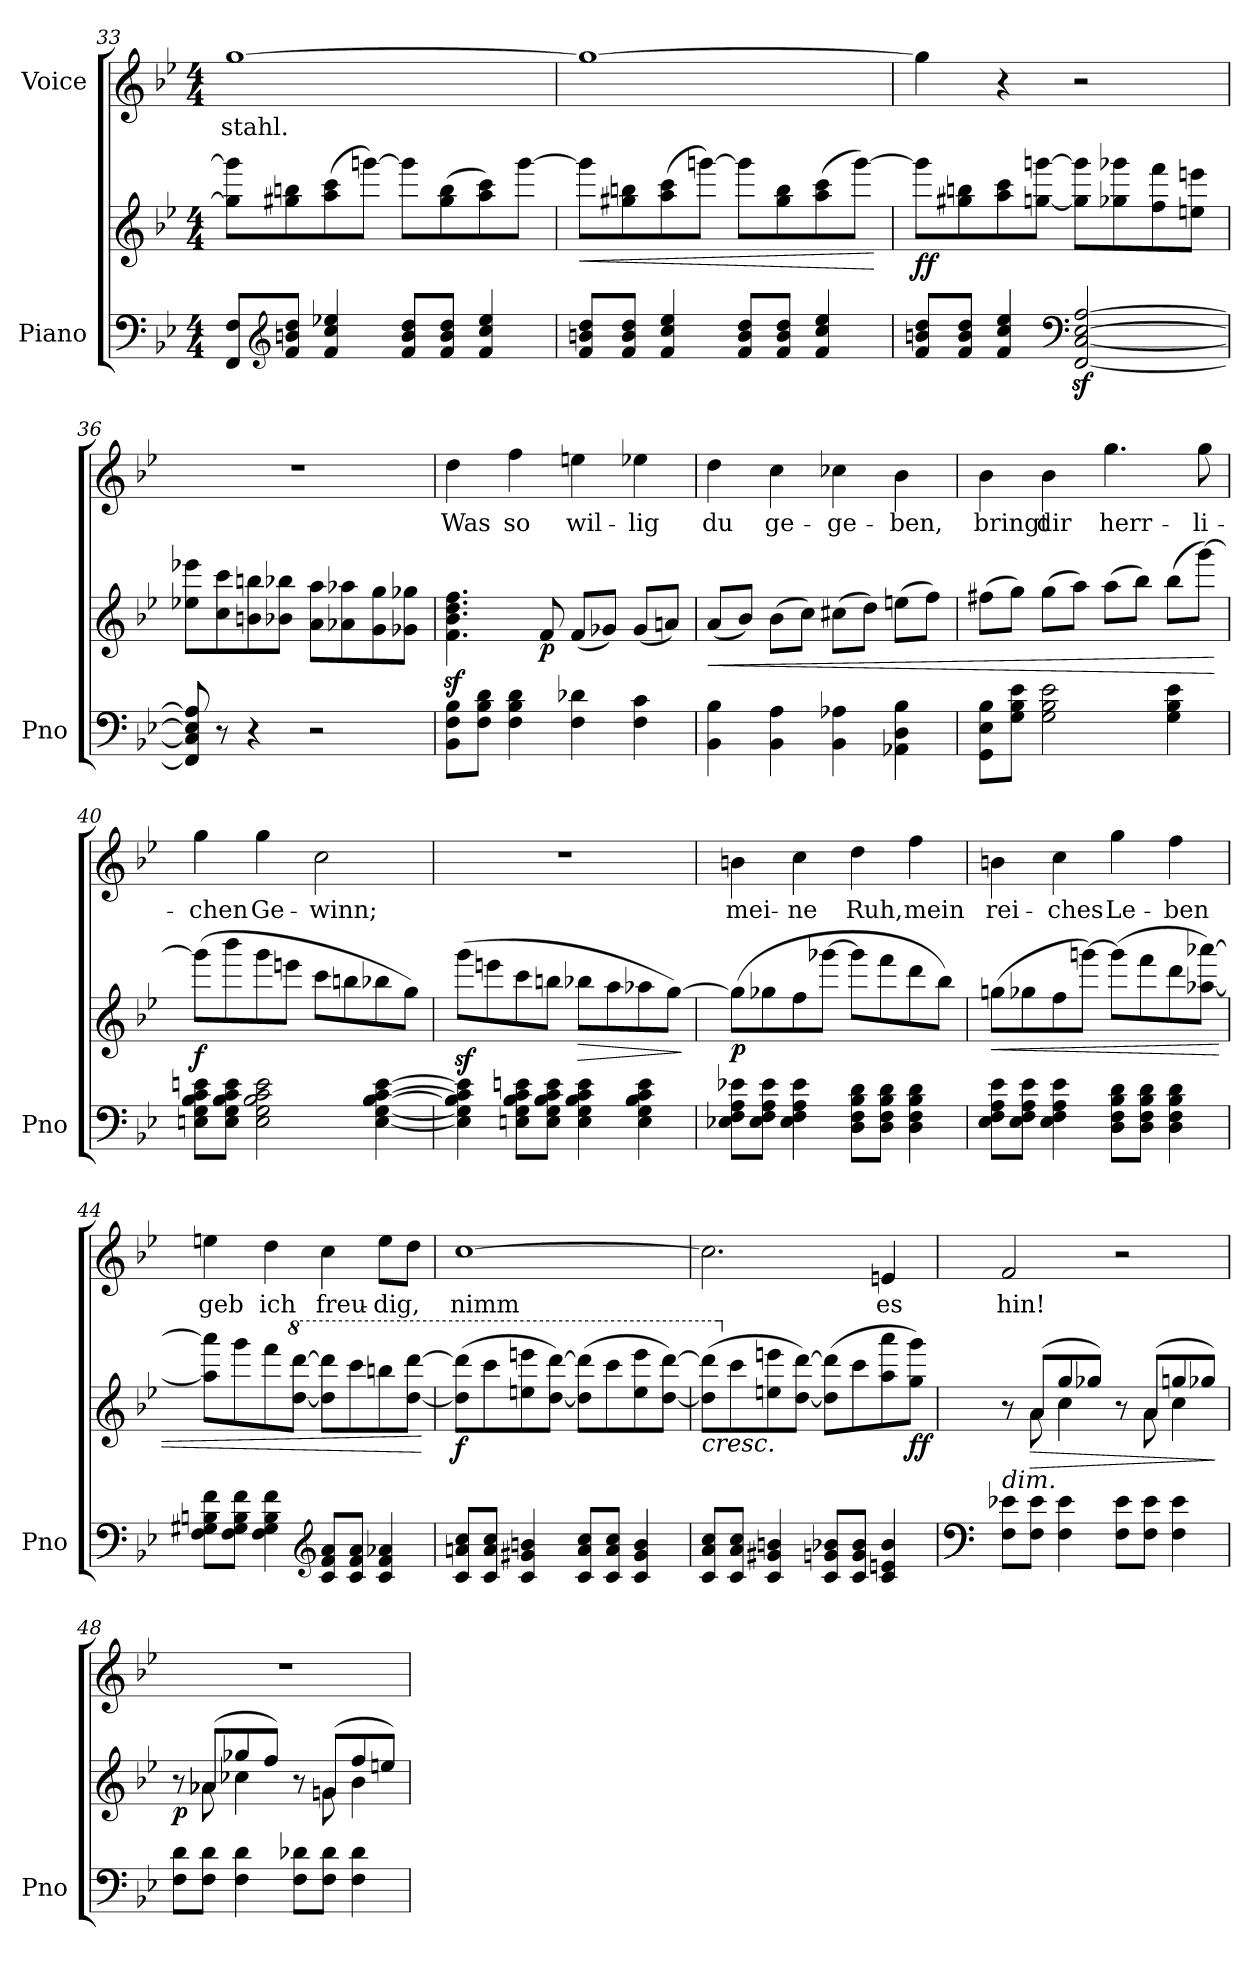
**kern	**kern	**dynam	**kern	**text
*part2	*part2	*part2	*part1	*part1
*staff3	*staff2	*staff2/3	*staff1	*staff1
*I"Piano	*	*	*I"Voice	*
*I'Pno	*	*	*	*
*clefF4	*clefG2	*	*clefG2	*
*k[b-e-]	*k[b-e-]	*	*k[b-e-]	*
*M4/4	*M4/4	*	*M4/4	*
=33	=33	=33	=33	=33
!	!	!LO:DY:b	!	!
!	!	!LO:DY:n=1:b	!	!
8FF/ 8F/L	8gg\] 8ggg\]L	other-dynamics f	[1gg	-stahl.
*clefG2	*	*	*	*
8f/ 8bn/ 8dd/J	8gg#X\ 8bbn\	.	.	.
4f/ 4cc/ 4ee-X/	(8aa\ 8ccc\	.	.	.
.	[8gggn\J)	.	.	.
8f/ 8b/ 8dd/L	8ggg\L]	.	.	.
8f/ 8b/ 8dd/J	(8gg#\ 8bb\	.	.	.
4f/ 4cc/ 4ee-/	8aa\ 8ccc\)	.	.	.
.	[8ggg\J	.	.	.
=34	=34	=34	=34	=34
!	!	!LO:HP:b	!	!
8f/ 8bn/ 8dd/L	8ggg\L]	<	1gg_	.
8f/ 8b/ 8dd/J	8gg#X\ 8bbn\	.	.	.
4f/ 4cc/ 4ee-/	(8aa\ 8ccc\	.	.	.
.	[8gggn\J)	.	.	.
8f/ 8b/ 8dd/L	8ggg\L]	.	.	.
8f/ 8b/ 8dd/J	8gg#\ 8bb\	.	.	.
4f/ 4cc/ 4ee-/	(8aa\ 8ccc\	.	.	.
.	[8ggg\J)	.	.	.
.	.	[	.	.
=35	=35	=35	=35	=35
!	!	!LO:DY:b	!	!
8f/ 8bn/ 8dd/L	8ggg\L]	ff	4gg\]	.
8f/ 8b/ 8dd/J	8gg#X\ 8bbn\	.	.	.
4f/ 4cc/ 4ee-/	8aa\ 8ccc\	.	4r	.
.	[8ggn\ [8gggn\J	.	.	.
*clefF4	*	*	*	*
[2FF/z< [2C/z< [2E-/z< [2A/z<	8gg\] 8ggg\]L	.	2r	.
.	8gg-X\ 8ggg-X\	.	.	.
.	8ff\ 8fff\	.	.	.
.	8een\ 8eeen\J	.	.	.
=36	=36	=36	=36	=36
8FF/] 8C/] 8E-/] 8A/]	8ee-X\ 8eee-X\L	.	1r	.
8r	8cc\ 8ccc\	.	.	.
4r	8bn\ 8bbn\	.	.	.
.	8b-X\ 8bb-X\J	.	.	.
2r	8a\ 8aa\L	.	.	.
.	8a-X\ 8aa-X\	.	.	.
.	8g\ 8gg\	.	.	.
.	8g-X\ 8gg-X\J	.	.	.
=37	=37	=37	=37	=37
8BB-\ 8F\ 8B-\L	4.f\z< 4.b-\z< 4.dd\z< 4.ff\z<	.	4dd\	Was
8F\ 8B-\ 8d\J	.	.	.	.
4F\ 4B-\ 4d\	.	.	4ff\	so
!	!	!LO:DY:b	!	!
.	8f/	p	.	.
4F\ 4d-X\	(8f/L	.	4een\	wil-
.	8g-X/J)	.	.	.
4F\ 4c\	(8g-/L	.	4ee-X\	-lig
.	8an/J)	.	.	.
=38	=38	=38	=38	=38
!	!	!LO:HP:b	!	!
4BB-\ 4B-\	(8a/L	<	4dd\	du
.	8b-/J)	.	.	.
4BB-\ 4A\	(8b-\L	.	4cc\	ge-
.	8cc\J)	.	.	.
4BB-\ 4A-X\	(8cc#X\L	.	4cc-X\	-ge-
.	8dd\J)	.	.	.
4AA-X\ 4D\ 4B-\	(8een\L	.	4b-\	-ben,
.	8ff\J)	.	.	.
=39	=39	=39	=39	=39
8GG\ 8E-\ 8B-\L	(8ff#X\L	.	4b-\	bringt
8G\ 8B-\ 8e-\J	8gg\J)	.	.	.
2G\ 2B-\ 2e-\	(8gg\L	.	4b-\	dir
.	8aa\J)	.	.	.
.	(8aa\L	.	4.gg\	herr-
.	8bb-\J)	.	.	.
4G\ 4B-\ 4e-\	(8bb-\L	.	.	.
.	[8ggg\J)	.	8gg\	-li-
.	.	[	.	.
=40	=40	=40	=40	=40
!	!	!LO:DY:b	!	!
8En\ 8G\ 8B-\ 8c\ 8en\L	(8ggg\L]	f	4gg\	-chen
8E\ 8G\ 8B-\ 8c\ 8e\J	8bbb-\	.	.	.
2E\ 2G\ 2B-\ 2c\ 2e\	8ggg\	.	4gg\	Ge-
.	8eeen\J	.	.	.
.	8ccc\L	.	2cc\	-winn;
.	8bbn\	.	.	.
[4E\ [4G\ [4B-\ [4c\ [4e\	8bb-X\	.	.	.
.	8gg\J)	.	.	.
=41	=41	=41	=41	=41
4En\] 4G\] 4B-\] 4c\] 4en\]	(8gggz<\L	.	1r	.
.	8eeen\	.	.	.
8E\ 8G\ 8B-\ 8c\ 8e\L	8ccc\	.	.	.
8E\ 8G\ 8B-\ 8c\ 8e\J	8bbn\J	.	.	.
!	!	!LO:HP:b	!	!
4E\ 4G\ 4B-\ 4c\ 4e\	8bb-X\L	>	.	.
.	8aa\	.	.	.
4E\ 4G\ 4B-\ 4c\ 4e\	8aa-X\	.	.	.
.	[8gg\J)	.	.	.
.	.	]	.	.
=42	=42	=42	=42	=42
!	!	!LO:DY:b	!	!
8E-X\ 8F\ 8A\ 8e-X\L	(8gg\L]	p	4bn\	mei-
8E-\ 8F\ 8A\ 8e-\J	8gg-X\	.	.	.
4E-\ 4F\ 4A\ 4e-\	8ff\	.	4cc\	-ne
.	[8ggg-X\J	.	.	.
8D\ 8F\ 8B-\ 8d\L	8ggg-\L]	.	4dd\	Ruh,
8D\ 8F\ 8B-\ 8d\J	8fff\	.	.	.
4D\ 4F\ 4B-\ 4d\	8ddd\	.	4ff\	mein
.	8bb-\J)	.	.	.
=43	=43	=43	=43	=43
!	!	!LO:HP:b	!	!
8E-\ 8F\ 8A\ 8e-\L	(8ggn\L	<	4bn\	rei-
8E-\ 8F\ 8A\ 8e-\J	8gg-X\	.	.	.
4E-\ 4F\ 4A\ 4e-\	8ff\	.	4cc\	-ches
.	[8gggn\J)	.	.	.
8D\ 8F\ 8B-\ 8d\L	(8ggg\L]	.	4gg\	Le-
8D\ 8F\ 8B-\ 8d\J	8fff\	.	.	.
4D\ 4F\ 4B-\ 4d\	8ddd\	.	4ff\	-ben
.	[8aa-X\ [8aaa-X\J)	.	.	.
=44	=44	=44	=44	=44
8F\ 8G#X\ 8Bn\ 8f\L	8aa-\] 8aaa-\]L	.	4een\	geb
8F\ 8G#\ 8B\ 8f\J	8ggg\	.	.	.
4F\ 4G#\ 4B\ 4f\	8fff\	.	4dd\	ich
*	*8va	*	*	*
.	[8ddd\ [8dddd\J	.	.	.
*clefG2	*	*	*	*
8c/ 8f/ 8a/L	8ddd\] 8dddd\]L	.	4cc\	freu-
8c/ 8f/ 8a/J	8cccc\	.	.	.
4c/ 4f/ 4a-X/	8bbbn\	.	8ee\L	-dig,
.	[8ddd\ [8dddd\J	.	8dd\J	.
.	.	[	.	.
=45	=45	=45	=45	=45
!	!	!LO:DY:b	!	!
8c/ 8an/ 8cc/L	(8ddd\] 8dddd\]L	f	[1cc	nimm
8c/ 8a/ 8cc/J	8cccc\	.	.	.
4c/ 4g#X/ 4bn/	8eeen\ 8eeeen\	.	.	.
.	[8ddd\ [8dddd\J)	.	.	.
8c/ 8a/ 8cc/L	(8ddd\] 8dddd\]L	.	.	.
8c/ 8a/ 8cc/J	8cccc\	.	.	.
4c/ 4g#/ 4b/	8eee\ 8eeee\	.	.	.
.	[8ddd\ [8dddd\J)	.	.	.
=46	=46	=46	=46	=46
!	!	!LO:HP:b	!	!
8c/ 8a/ 8cc/L	(8ddd\] 8dddd\]L	<	2.cc\]	.
*	*X8va	*	*	*
8c/ 8a/ 8cc/J	8ccc\	.	.	.
4c/ 4g#X/ 4bn/	8een\ 8eeen\	.	.	.
.	[8dd\ [8ddd\J)	.	.	.
8c/ 8gn/ 8b-X/L	(8dd\] 8ddd\]L	.	.	.
8c/ 8g/ 8b-/J	8ccc\	.	.	.
4c/ 4en/ 4b-/	8aa\ 8aaa\	.	4en/	es
!	!	!LO:DY:b	!	!
.	8gg\ 8ggg\J)	ff	.	.
.	.	[	.	.
=47	=47	=47	=47	=47
*clefF4	*	*	*	*
*	*^	*	*	*
!	!LO:TX:b:i:t=dim.	!	!	!	!
8F\ 8e-X\L	8r	8ryy	.	2f/	hin!
!	!	!	!LO:HP:b	!	!
8F\ 8e-\J	(8a/L	8a\	>	.	.
4F\ 4e-\	8gg/	4cc\	.	.	.
.	8gg-X/J)	.	.	.	.
8F\ 8e-\L	8r	8ryy	.	2r	.
8F\ 8e-\J	(8a/L	8a\	.	.	.
4F\ 4e-\	8ggn/	4cc\	.	.	.
.	8gg-X/J)	.	.	.	.
*	*v	*v	*	*	*
.	.	]	.	.
=48	=48	=48	=48	=48
*	*^	*	*	*
!	!	!	!LO:DY:b	!	!
8F\ 8d\L	8r	8ryy	p	1r	.
8F\ 8d\J	(8a-X/L	8a-\	.	.	.
4F\ 4d\	8gg-X/	4cc-X\	.	.	.
.	8ff/J)	.	.	.	.
8F\ 8d-X\L	8r	8ryy	.	.	.
8F\ 8d-\J	(8gn/L	8g\	.	.	.
4F\ 4d-\	8ff/	4b-\	.	.	.
.	8een/J)	.	.	.	.
*	*v	*v	*	*	*
=	=	=	=	=
*-	*-	*-	*-	*-
